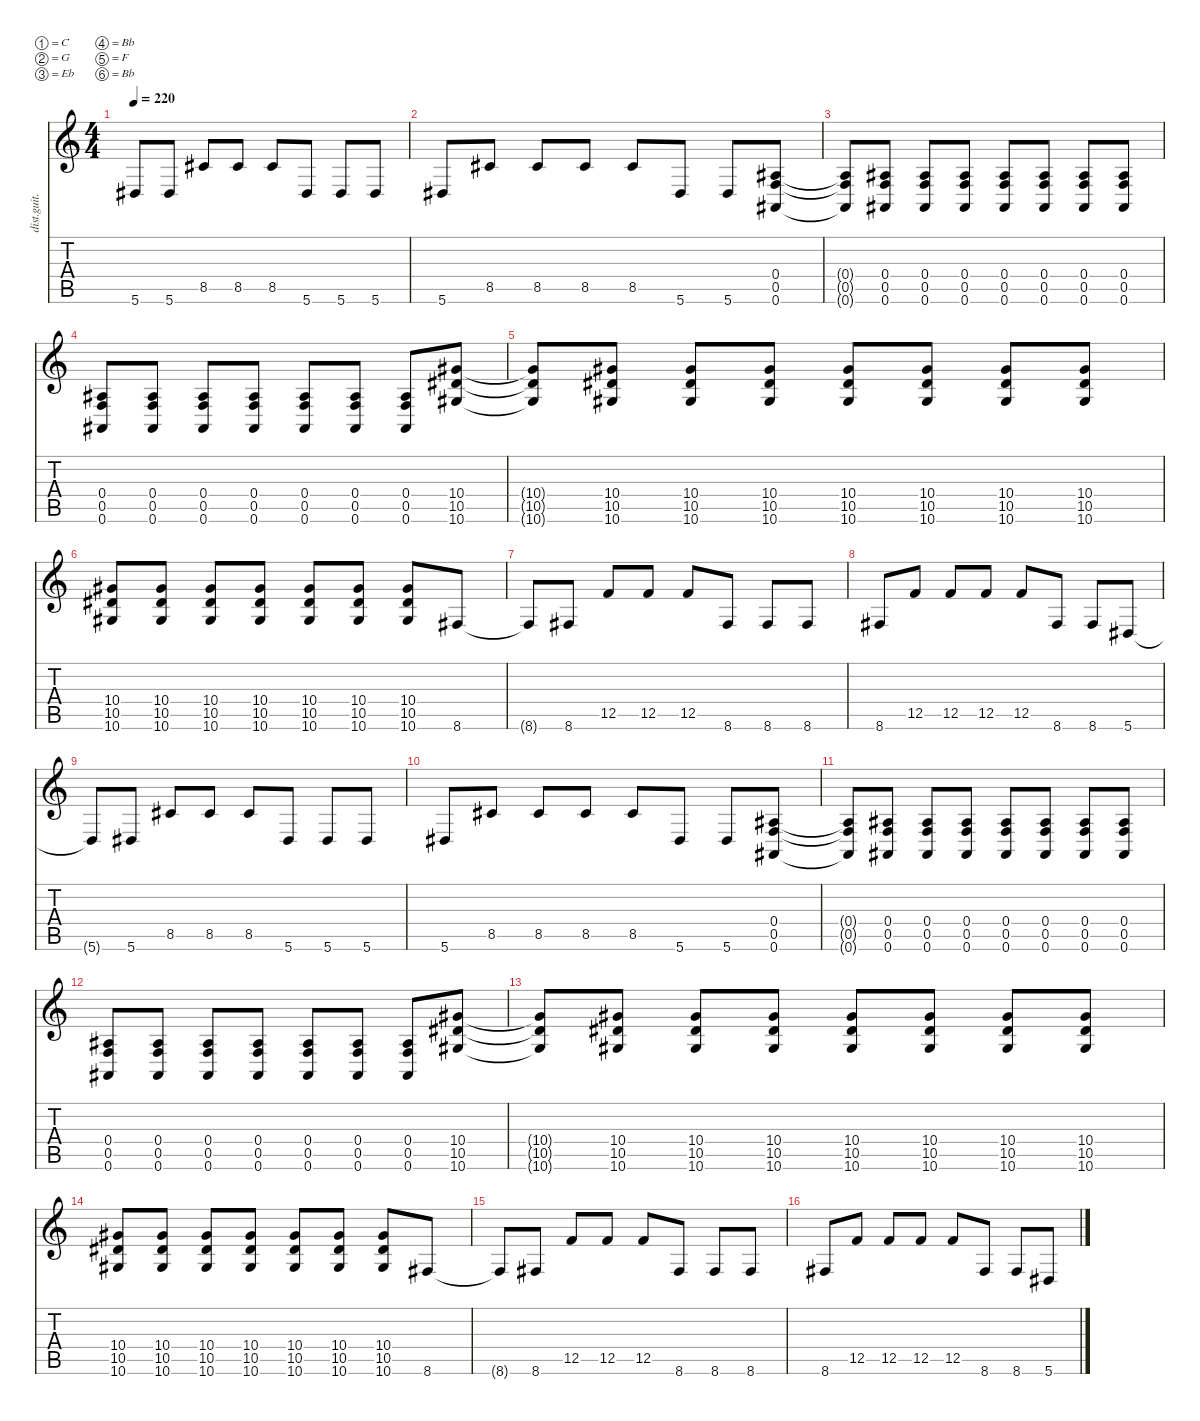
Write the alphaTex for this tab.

\defaultSystemsLayout 4
\hideDynamics
\bracketExtendMode nobrackets
\otherSystemsTrackNameOrientation horizontal
\track ("Guitar R" "dist.guit.") {instrument overdrivenguitar}
\staff {score tabs}
\tuning (C4 G3 Eb3 Bb2 F2 Bb1)
\ts (4 4)
\tempo 220
\clef g2
\ks c
5.6{t acc #}.8{dy mf beam Up} 5.6{acc #}.8{beam Up} 8.5{acc #}.8{beam Up} 8.5{acc #}.8{beam Up} 8.5{acc #}.8{beam Up} 5.6{acc #}.8{beam Up} 5.6{acc #}.8{beam Up} 5.6{acc #}.8{beam Up} |
5.6{acc #}.8{beam Up} 8.5{acc #}.8{beam Up} 8.5{acc #}.8{beam Up} 8.5{acc #}.8{beam Up} 8.5{acc #}.8{beam Up} 5.6{acc #}.8{beam Up} 5.6{acc #}.8{beam Up} (0.6{acc #} 0.5 0.4{acc #}).8{beam Up} |
(0.6{t acc #} 0.5{t} 0.4{t acc #}).8{beam Up} (0.6{acc #} 0.5 0.4{acc #}).8{beam Up} (0.6{acc #} 0.5 0.4{acc #}).8{beam Up} (0.6{acc #} 0.5 0.4{acc #}).8{beam Up} (0.6{acc #} 0.5 0.4{acc #}).8{beam Up} (0.6{acc #} 0.5 0.4{acc #}).8{beam Up} (0.6{acc #} 0.5 0.4{acc #}).8{beam Up} (0.6{acc #} 0.5 0.4{acc #}).8{beam Up} |
(0.6{acc #} 0.5 0.4{acc #}).8{beam Up} (0.6{acc #} 0.5 0.4{acc #}).8{beam Up} (0.6{acc #} 0.5 0.4{acc #}).8{beam Up} (0.6{acc #} 0.5 0.4{acc #}).8{beam Up} (0.6{acc #} 0.5 0.4{acc #}).8{beam Up} (0.6{acc #} 0.5 0.4{acc #}).8{beam Up} (0.6{acc #} 0.5 0.4{acc #}).8{beam Up} (10.4{acc #} 10.5{acc #} 10.6{acc #}).8{beam Up} |
(10.4{t acc #} 10.5{t acc #} 10.6{t acc #}).8{beam Up} (10.4{acc #} 10.5{acc #} 10.6{acc #}).8{beam Up} (10.4{acc #} 10.5{acc #} 10.6{acc #}).8{beam Up} (10.4{acc #} 10.5{acc #} 10.6{acc #}).8{beam Up} (10.4{acc #} 10.5{acc #} 10.6{acc #}).8{beam Up} (10.4{acc #} 10.5{acc #} 10.6{acc #}).8{beam Up} (10.4{acc #} 10.5{acc #} 10.6{acc #}).8{beam Up} (10.4{acc #} 10.5{acc #} 10.6{acc #}).8{beam Up} |
(10.4{acc #} 10.5{acc #} 10.6{acc #}).8{beam Up} (10.4{acc #} 10.5{acc #} 10.6{acc #}).8{beam Up} (10.4{acc #} 10.5{acc #} 10.6{acc #}).8{beam Up} (10.4{acc #} 10.5{acc #} 10.6{acc #}).8{beam Up} (10.4{acc #} 10.5{acc #} 10.6{acc #}).8{beam Up} (10.4{acc #} 10.5{acc #} 10.6{acc #}).8{beam Up} (10.4{acc #} 10.5{acc #} 10.6{acc #}).8{beam Up} 8.6{acc #}.8{beam Up} |
8.6{t acc #}.8{beam Up} 8.6{acc #}.8{beam Up} 12.5.8{beam Up} 12.5.8{beam Up} 12.5.8{beam Up} 8.6{acc #}.8{beam Up} 8.6{acc #}.8{beam Up} 8.6{acc #}.8{beam Up} |
8.6{acc #}.8{beam Up} 12.5.8{beam Up} 12.5.8{beam Up} 12.5.8{beam Up} 12.5.8{beam Up} 8.6{acc #}.8{beam Up} 8.6{acc #}.8{beam Up} 5.6{acc #}.8{beam Up} |
5.6{t acc #}.8{beam Up} 5.6{acc #}.8{beam Up} 8.5{acc #}.8{beam Up} 8.5{acc #}.8{beam Up} 8.5{acc #}.8{beam Up} 5.6{acc #}.8{beam Up} 5.6{acc #}.8{beam Up} 5.6{acc #}.8{beam Up} |
5.6{acc #}.8{beam Up} 8.5{acc #}.8{beam Up} 8.5{acc #}.8{beam Up} 8.5{acc #}.8{beam Up} 8.5{acc #}.8{beam Up} 5.6{acc #}.8{beam Up} 5.6{acc #}.8{beam Up} (0.6{acc #} 0.5 0.4{acc #}).8{beam Up} |
(0.6{t acc #} 0.5{t} 0.4{t acc #}).8{beam Up} (0.6{acc #} 0.5 0.4{acc #}).8{beam Up} (0.6{acc #} 0.5 0.4{acc #}).8{beam Up} (0.6{acc #} 0.5 0.4{acc #}).8{beam Up} (0.6{acc #} 0.5 0.4{acc #}).8{beam Up} (0.6{acc #} 0.5 0.4{acc #}).8{beam Up} (0.6{acc #} 0.5 0.4{acc #}).8{beam Up} (0.6{acc #} 0.5 0.4{acc #}).8{beam Up} |
(0.6{acc #} 0.5 0.4{acc #}).8{beam Up} (0.6{acc #} 0.5 0.4{acc #}).8{beam Up} (0.6{acc #} 0.5 0.4{acc #}).8{beam Up} (0.6{acc #} 0.5 0.4{acc #}).8{beam Up} (0.6{acc #} 0.5 0.4{acc #}).8{beam Up} (0.6{acc #} 0.5 0.4{acc #}).8{beam Up} (0.6{acc #} 0.5 0.4{acc #}).8{beam Up} (10.4{acc #} 10.5{acc #} 10.6{acc #}).8{beam Up} |
(10.4{t acc #} 10.5{t acc #} 10.6{t acc #}).8{beam Up} (10.4{acc #} 10.5{acc #} 10.6{acc #}).8{beam Up} (10.4{acc #} 10.5{acc #} 10.6{acc #}).8{beam Up} (10.4{acc #} 10.5{acc #} 10.6{acc #}).8{beam Up} (10.4{acc #} 10.5{acc #} 10.6{acc #}).8{beam Up} (10.4{acc #} 10.5{acc #} 10.6{acc #}).8{beam Up} (10.4{acc #} 10.5{acc #} 10.6{acc #}).8{beam Up} (10.4{acc #} 10.5{acc #} 10.6{acc #}).8{beam Up} |
(10.4{acc #} 10.5{acc #} 10.6{acc #}).8{beam Up} (10.4{acc #} 10.5{acc #} 10.6{acc #}).8{beam Up} (10.4{acc #} 10.5{acc #} 10.6{acc #}).8{beam Up} (10.4{acc #} 10.5{acc #} 10.6{acc #}).8{beam Up} (10.4{acc #} 10.5{acc #} 10.6{acc #}).8{beam Up} (10.4{acc #} 10.5{acc #} 10.6{acc #}).8{beam Up} (10.4{acc #} 10.5{acc #} 10.6{acc #}).8{beam Up} 8.6{acc #}.8{beam Up} |
8.6{t acc #}.8{beam Up} 8.6{acc #}.8{beam Up} 12.5.8{beam Up} 12.5.8{beam Up} 12.5.8{beam Up} 8.6{acc #}.8{beam Up} 8.6{acc #}.8{beam Up} 8.6{acc #}.8{beam Up} |
8.6{acc #}.8{beam Up} 12.5.8{beam Up} 12.5.8{beam Up} 12.5.8{beam Up} 12.5.8{beam Up} 8.6{acc #}.8{beam Up} 8.6{acc #}.8{beam Up} 5.6{acc #}.8{beam Up}
